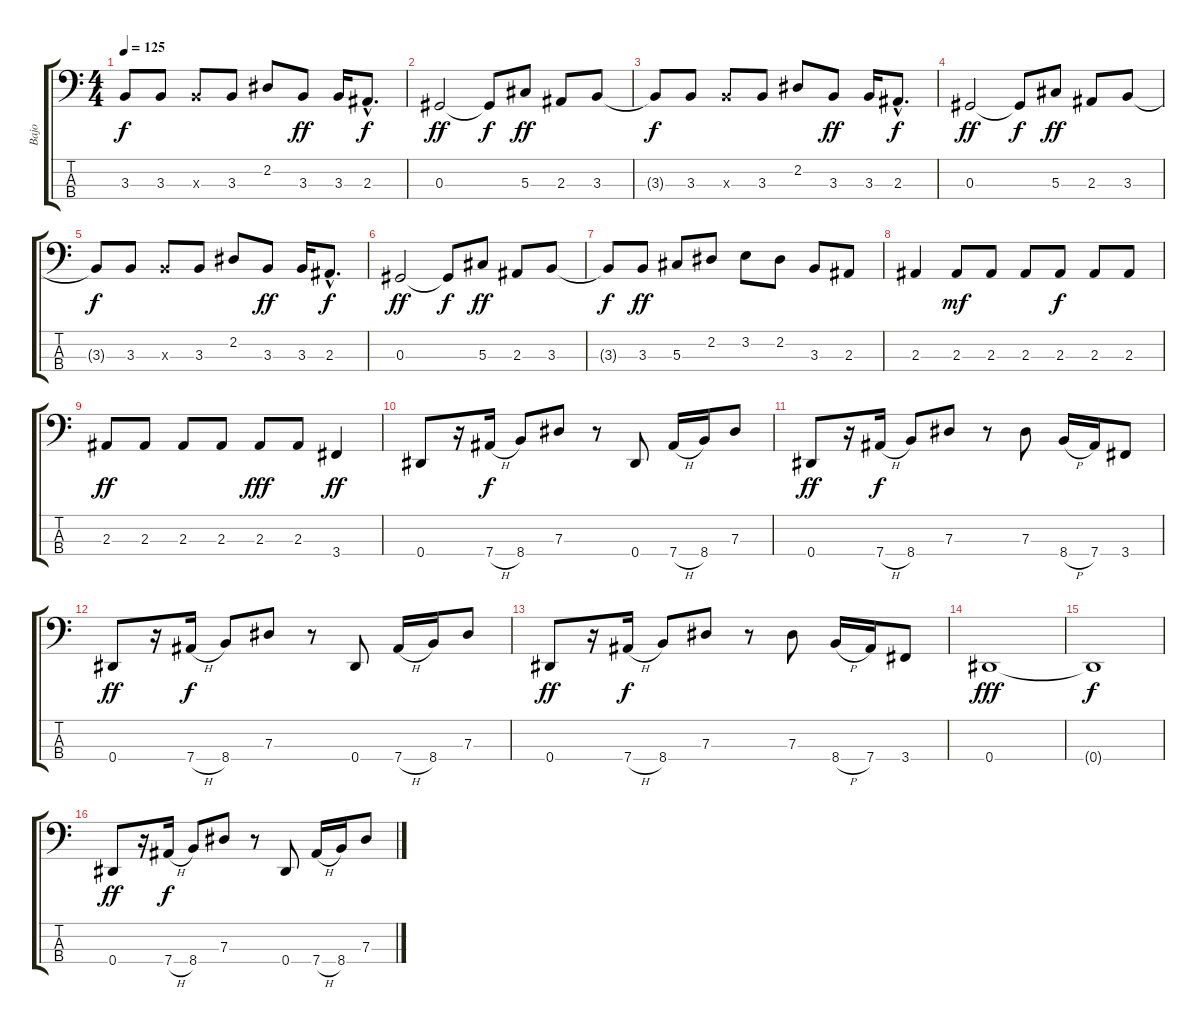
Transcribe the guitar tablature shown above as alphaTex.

\track ("Bajo" "Bajo") {instrument electricbasspick}
\staff {score tabs}
\tuning (Gb2 Db2 Ab1 Eb1) {hide}
\ts (4 4)
\tempo 125
\clef f4
\ks c
3.3{t}.8{dy f} 3.3.8 3.3{x}.8 3.3.8 2.2.8 3.3.8{dy ff} 3.3.16 2.3{hac}.8{d dy f} |
0.3.2{dy ff} 0.3{t}.8{dy f} 5.3.8{dy ff} 2.3.8 3.3.8 |
3.3{t}.8{dy f} 3.3.8 3.3{x}.8 3.3.8 2.2.8 3.3.8{dy ff} 3.3.16 2.3{hac}.8{d dy f} |
0.3.2{dy ff} 0.3{t}.8{dy f} 5.3.8{dy ff} 2.3.8 3.3.8 |
3.3{t}.8{dy f} 3.3.8 3.3{x}.8 3.3.8 2.2.8 3.3.8{dy ff} 3.3.16 2.3{hac}.8{d dy f} |
0.3.2{dy ff} 0.3{t}.8{dy f} 5.3.8{dy ff} 2.3.8 3.3.8 |
3.3{t}.8{dy f} 3.3.8{dy ff} 5.3.8 2.2.8 3.2.8 2.2.8 3.3.8 2.3.8 |
2.3.4 2.3.8{dy mf} 2.3.8 2.3.8 2.3.8{dy f} 2.3.8 2.3.8 |
2.3.8{dy ff} 2.3.8 2.3.8 2.3.8 2.3.8{dy fff} 2.3.8 3.4.4{dy ff} |
0.4.8 r.16 7.4{h}.16{dy f} 8.4.8 7.3.8 r.8 0.4.8 7.4{h}.16 8.4.16 7.3.8 |
0.4.8{dy ff} r.16 7.4{h}.16{dy f} 8.4.8 7.3.8 r.8 7.3.8 8.4{h}.16 7.4.16 3.4.8 |
0.4.8{dy ff} r.16 7.4{h}.16{dy f} 8.4.8 7.3.8 r.8 0.4.8 7.4{h}.16 8.4.16 7.3.8 |
0.4.8{dy ff} r.16 7.4{h}.16{dy f} 8.4.8 7.3.8 r.8 7.3.8 8.4{h}.16 7.4.16 3.4.8 |
0.4.1{dy fff} |
0.4{t}.1{dy f} |
0.4.8{dy ff} r.16 7.4{h}.16{dy f} 8.4.8 7.3.8 r.8 0.4.8 7.4{h}.16 8.4.16 7.3.8
